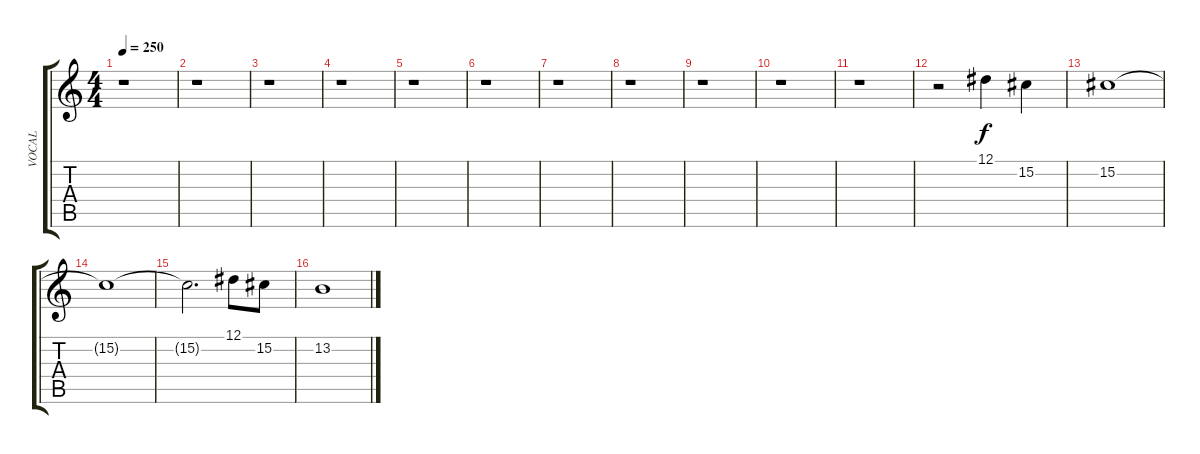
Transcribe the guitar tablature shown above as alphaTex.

\track ("VOCAL" "VOCAL") {instrument stringensemble1}
\staff {score tabs}
\tuning (Eb4 Bb3 Gb3 Db3 Ab2 Eb2) {hide}
\ts (4 4)
\tempo 250
\clef g2
\ks aminor
r.1{dy f} |
r.1 |
r.1 |
r.1 |
r.1 |
r.1 |
r.1 |
r.1 |
r.1 |
r.1 |
r.1 |
r.2 12.1.4 15.2.4 |
15.2.1 |
15.2{t}.1 |
15.2{t}.2{d} 12.1.8 15.2.8 |
13.2.1
